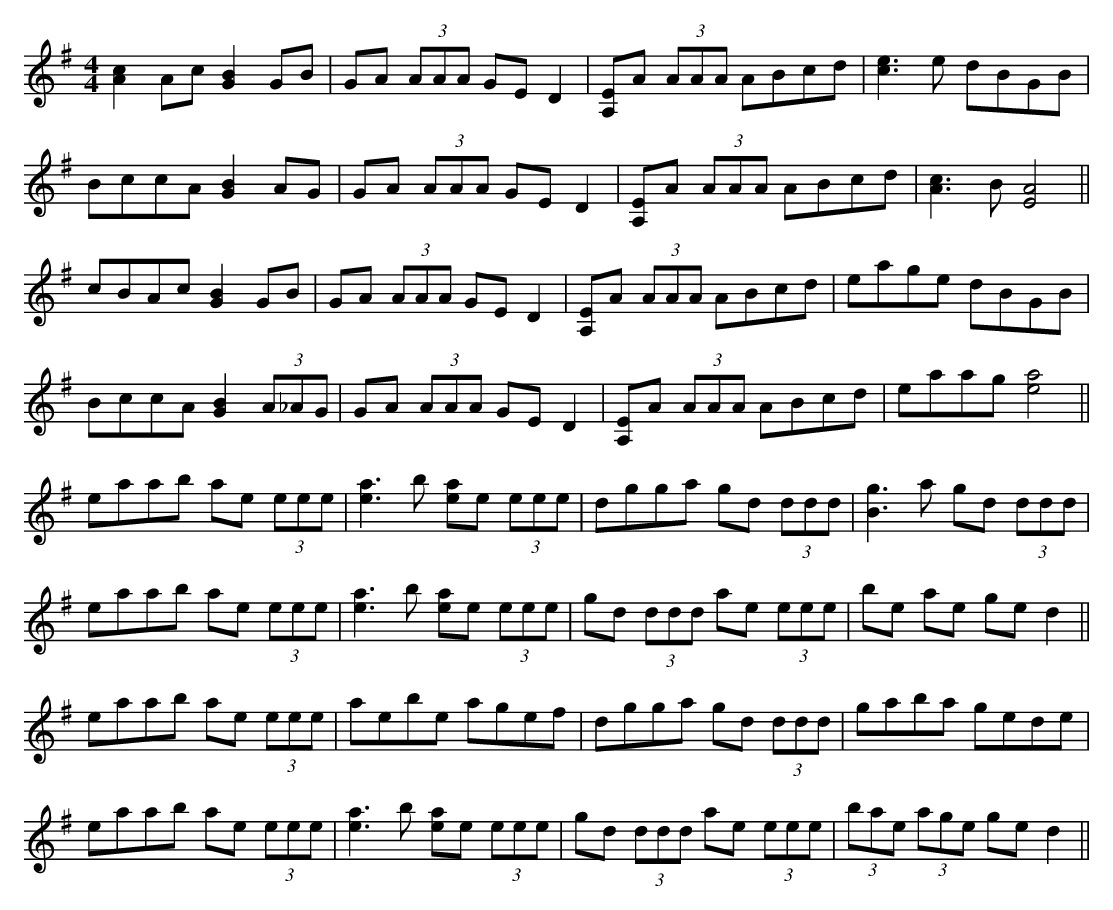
X:1
M:4/4
K:Ador
[c2A2]Ac [B2G2] GB| GA (3AAA GED2|[A,E]A (3AAA ABcd|[e3c3] e dBGB|
BccA [B2G2] AG | GA (3AAA GED2|[A,E]A (3AAA ABcd|[c3A3] B [A4E4]||
 cBAc [B2G2] GB| GA (3AAA GED2|[A,E]A (3AAA ABcd|eage dBGB|
BccA [B2G2] (3A_AG | GA (3AAA GED2|[A,E]A (3AAA ABcd|eaag [a4e4] ||
eaab ae (3eee | [a3e3] b [ea]e (3eee |dgga gd (3ddd |[g3B3] a gd (3ddd|
eaab ae (3eee | [a3e3] b [ea]e (3eee| gd (3ddd ae (3eee |be ae ged2||
eaab ae (3eee | aebe agef |dgga gd (3ddd |gaba gede |
eaab ae (3eee | [a3e3] b [ea]e (3eee| gd (3ddd ae (3eee |(3bae (3age ged2||
